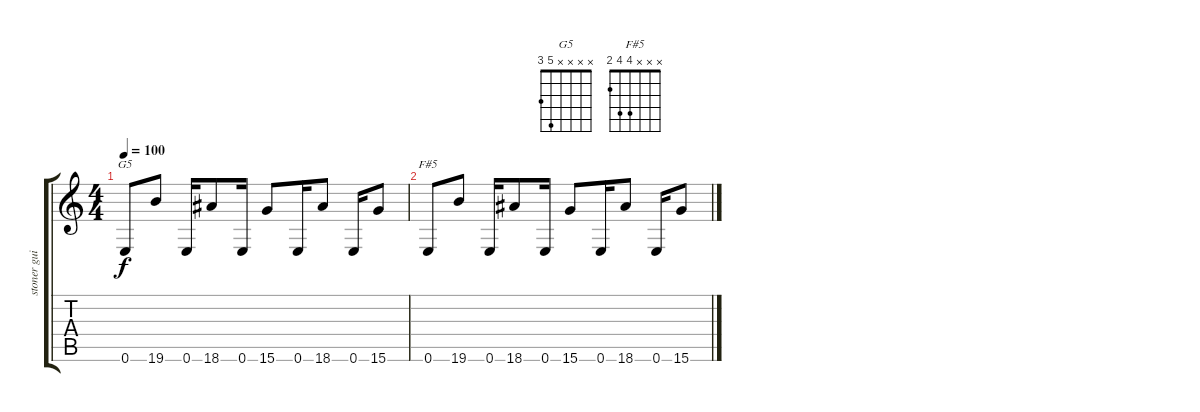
\track ("stoner guitar" "stoner gui") {instrument distortionguitar}
\staff {score tabs}
\tuning (E4 B3 G3 D3 A2 E2) {hide}
\chord ("G5" x x x x 5 3)
\chord ("F#5" x x x 4 4 2)
\ts (4 4)
\tempo 100
\clef g2
\ks c
0.6.8{ch "G5" dy f} 19.6.8 0.6.16 18.6.8 0.6.16 15.6.8 0.6.16 18.6.8 0.6.16 15.6.8 |
0.6.8{ch "F#5"} 19.6.8 0.6.16 18.6.8 0.6.16 15.6.8 0.6.16 18.6.8 0.6.16 15.6.8
